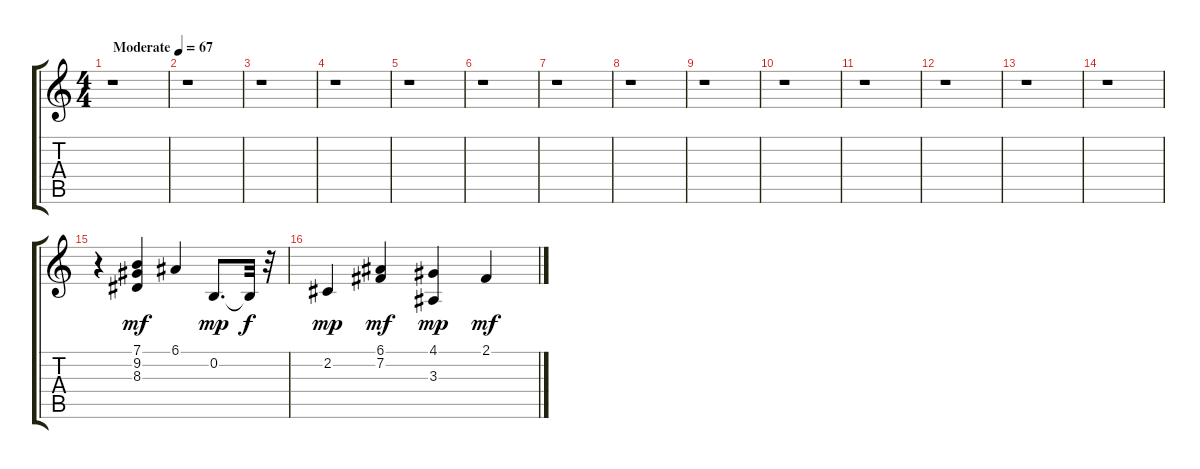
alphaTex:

\track "" {instrument choiraahs}
\staff {score tabs}
\tuning (E4 B3 G3 D3 A2 E2) {hide}
\ts (4 4)
\tempo (67 "Moderate")
\clef g2
\ks c
r.1{dy mf instrument choiraahs} |
r.1 |
r.1 |
r.1 |
r.1 |
r.1 |
r.1 |
r.1 |
r.1 |
r.1 |
r.1 |
r.1 |
r.1 |
r.1 |
r.4 (7.1 9.2 8.3).4 6.1.4 0.2.8{d dy mp} 0.2{t}.32{dy f} r.32 |
2.2.4{dy mp} (6.1 7.2).4{dy mf} (4.1 3.3).4{dy mp} 2.1.4{dy mf}
